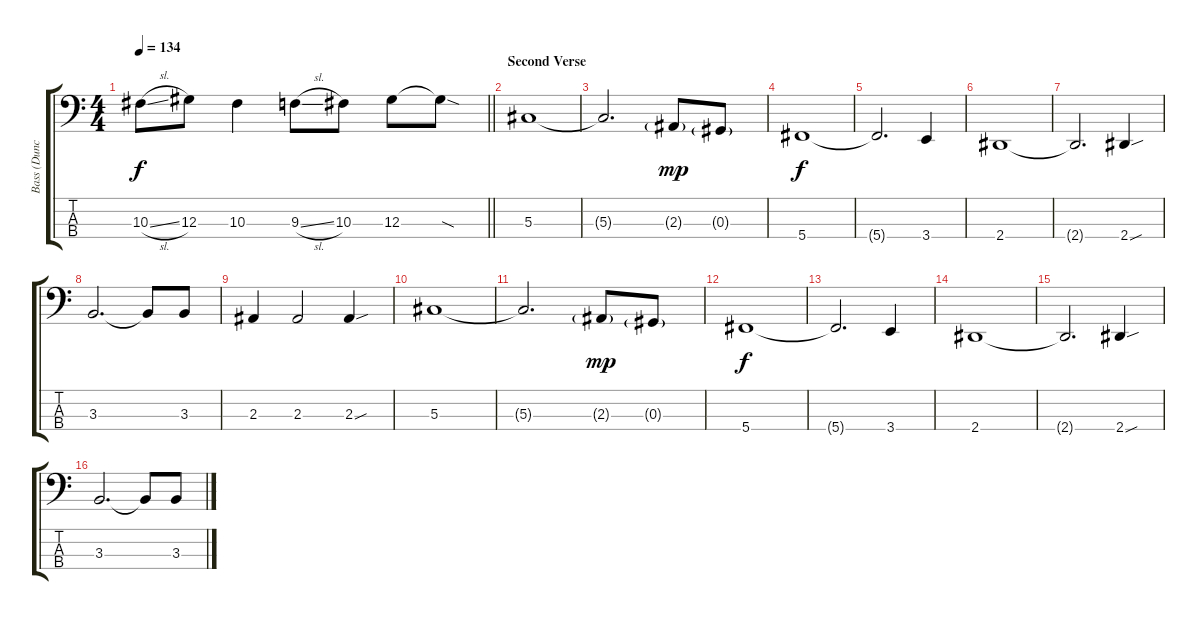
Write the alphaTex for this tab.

\track ("Bass (Duncan Coutts)" "Bass (Dunc") {instrument electricbassfinger}
\staff {score tabs}
\tuning (Gb2 Db2 Ab1 Db1) {hide}
\ts (4 4)
\tempo 134
\clef f4
\barLineRight lightlight
\ks c
10.3{sl}.8{dy f} 12.3.8 10.3.4 9.3{sl}.8 10.3.8 12.3.8 12.3{sod t}.8 |
\section ("" "Second Verse")
5.3.1 |
5.3{t}.2{d} 2.3{g}.8{dy mp} 0.3{g}.8 |
5.4.1{dy f} |
5.4{t}.2{d} 3.4.4 |
2.4.1 |
2.4{t}.2{d} 2.4{sou}.4 |
3.3.2{d} 3.3{t}.8 3.3.8 |
2.3.4 2.3.2 2.3{sou}.4 |
5.3.1 |
5.3{t}.2{d} 2.3{g}.8{dy mp} 0.3{g}.8 |
5.4.1{dy f} |
5.4{t}.2{d} 3.4.4 |
2.4.1 |
2.4{t}.2{d} 2.4{sou}.4 |
3.3.2{d} 3.3{t}.8 3.3.8
